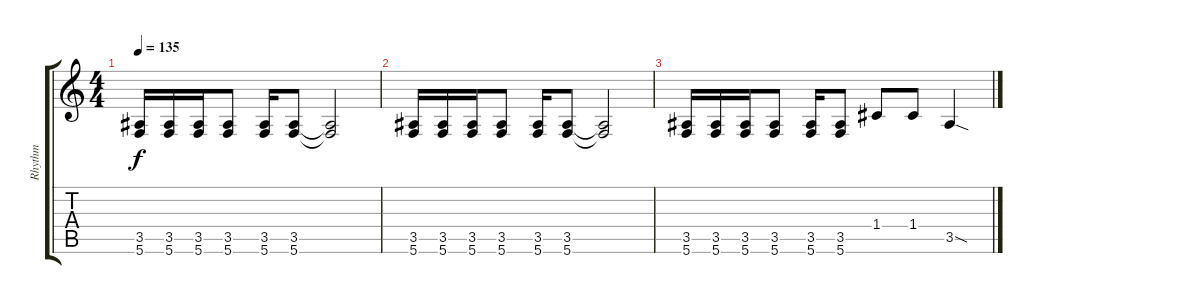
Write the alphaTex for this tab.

\track ("Rhythm" "Rhythm") {instrument distortionguitar}
\staff {score tabs}
\tuning (D4 A3 F3 C3 G2 C2) {hide}
\ts (4 4)
\tempo 135
\clef g2
\ks c
(3.5 5.6).16{dy f} (3.5 5.6).16 (3.5 5.6).16 (3.5 5.6).8 (3.5 5.6).16 (3.5 5.6).8 (3.5{t} 5.6{t}).2 |
(3.5 5.6).16 (3.5 5.6).16 (3.5 5.6).16 (3.5 5.6).8 (3.5 5.6).16 (3.5 5.6).8 (3.5{t} 5.6{t}).2 |
(3.5 5.6).16 (3.5 5.6).16 (3.5 5.6).16 (3.5 5.6).8 (3.5 5.6).16 (3.5 5.6).8 1.4.8 1.4.8 3.5{sod}.4
